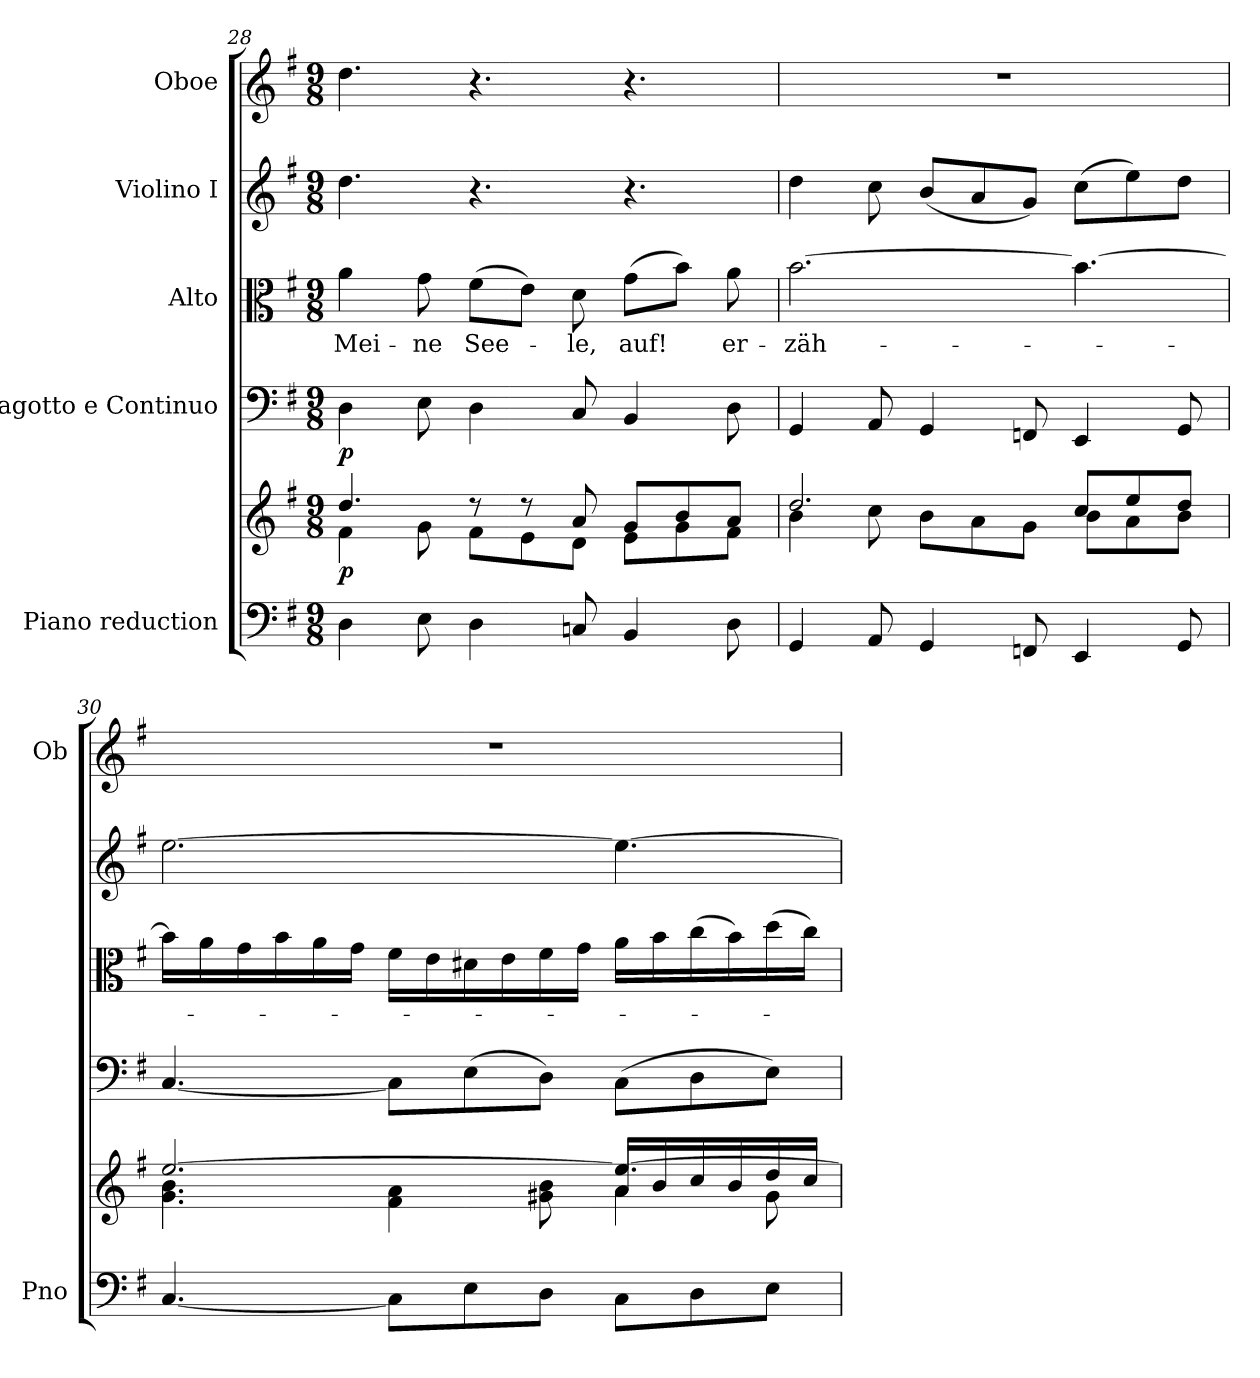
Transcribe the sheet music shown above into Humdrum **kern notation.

**kern	**kern	**dynam	**kern	**dynam	**kern	**text	**kern	**kern
*part5	*part5	*part5	*part4	*part4	*part3	*part3	*part2	*part1
*staff6	*staff5	*staff5/6	*staff4	*staff4	*staff3	*staff3	*staff2	*staff1
*I"Piano reduction	*	*	*I"Fagotto e Continuo	*	*I"Alto	*	*I"Violino I	*I"Oboe
*I'Pno	*	*	*	*	*	*	*	*I'Ob
*clefF4	*clefG2	*	*clefF4	*	*clefC3	*	*clefG2	*clefG2
*k[f#]	*k[f#]	*	*k[f#]	*	*k[f#]	*	*k[f#]	*k[f#]
*M9/8	*M9/8	*	*M9/8	*	*M9/8	*	*M9/8	*M9/8
=28	=28	=28	=28	=28	=28	=28	=28	=28
*	*^	*	*	*	*	*	*	*
!	!	!	!LO:DY:b	!	!LO:DY:b	!	!LO:LY:b	!	!
4D\	4.dd/	4f#\	p	4D\	p	4a\	Mei-	4.dd\	4.dd\
!	!	!	!	!	!	!	!LO:LY:b	!	!
8E\	.	8g\	.	8E\	.	8g\	ne	.	.
!	!	!	!	!	!	!	!LO:LY:b	!	!
4D\	8r	8f#\L	.	4D\	.	(8f#\L	See-	4.r	4.r
.	8r	8e\	.	.	.	8e\J)	.	.	.
!	!	!	!	!	!	!	!LO:LY:b	!	!
8Cn/	8a/	8d\J	.	8C/	.	8d\	le,	.	.
!	!	!	!	!	!	!	!LO:LY:b	!	!
4BB/	8g/L	8e\L	.	4BB/	.	(8g\L	auf!	4.r	4.r
.	8b/	8g\	.	.	.	8b\J)	.	.	.
!	!	!	!	!	!	!	!LO:LY:b	!	!
8D\	8a/J	8f#\J	.	8D\	.	8a\	er-	.	.
=29	=29	=29	=29	=29	=29	=29	=29	=29	=29
!	!	!	!	!	!	!	!LO:LY:b	!	!
4GG/	2.dd/	4b\	.	4GG/	.	[2.b\	zäh-	4dd\	8%9r
8AA/	.	8cc\	.	8AA/	.	.	.	8cc\	.
4GG/	.	8b\L	.	4GG/	.	.	.	(8b/L	.
.	.	8a\	.	.	.	.	.	8a/	.
8FFn/	.	8g\J	.	8FFn/	.	.	.	8g/J)	.
4EE/	8cc/L	8b\L	.	4EE/	.	4.b\_	.	(8cc\L	.
.	8ee/	8a\	.	.	.	.	.	8ee\)	.
8GG/	8dd/J	8b\J	.	8GG/	.	.	.	8dd\J	.
!!LO:LB:g=z
=30	=30	=30	=30	=30	=30	=30	=30	=30	=30
*	*	*^	*	*	*	*	*	*	*
[4.C/	[2.ee/	4.g\ 4.b\	2.ryy	.	[4.C/	.	16b\LL]	.	[2.ee\	8%9r
.	.	.	.	.	.	.	16a\	.	.	.
.	.	.	.	.	.	.	16g\	.	.	.
.	.	.	.	.	.	.	16b\	.	.	.
.	.	.	.	.	.	.	16a\	.	.	.
.	.	.	.	.	.	.	16g\JJ	.	.	.
8C\L]	.	4f#\ 4a\	.	.	8C\L]	.	16f#\LL	.	.	.
.	.	.	.	.	.	.	16e\	.	.	.
8E\	.	.	.	.	(8E\	.	16d#X\	.	.	.
.	.	.	.	.	.	.	16e\	.	.	.
8D\J	.	8g#X\ 8b\	.	.	8D\J)	.	16f#\	.	.	.
.	.	.	.	.	.	.	16g\JJ	.	.	.
8C\L	4.ee/_	4a\	16a/LL	.	(8C\L	.	16a\LL	.	4.ee\_	.
.	.	.	16b/	.	.	.	16b\	.	.	.
8D\	.	.	16cc/	.	8D\	.	(16cc\	.	.	.
.	.	.	16b/	.	.	.	16b\)	.	.	.
8E\J	.	8g#\	16dd/	.	8E\J)	.	(16dd\	.	.	.
.	.	.	16cc/JJ	.	.	.	16cc\JJ)	.	.	.
*	*v	*v	*v	*	*	*	*	*	*	*
=	=	=	=	=	=	=	=	=
*-	*-	*-	*-	*-	*-	*-	*-	*-
